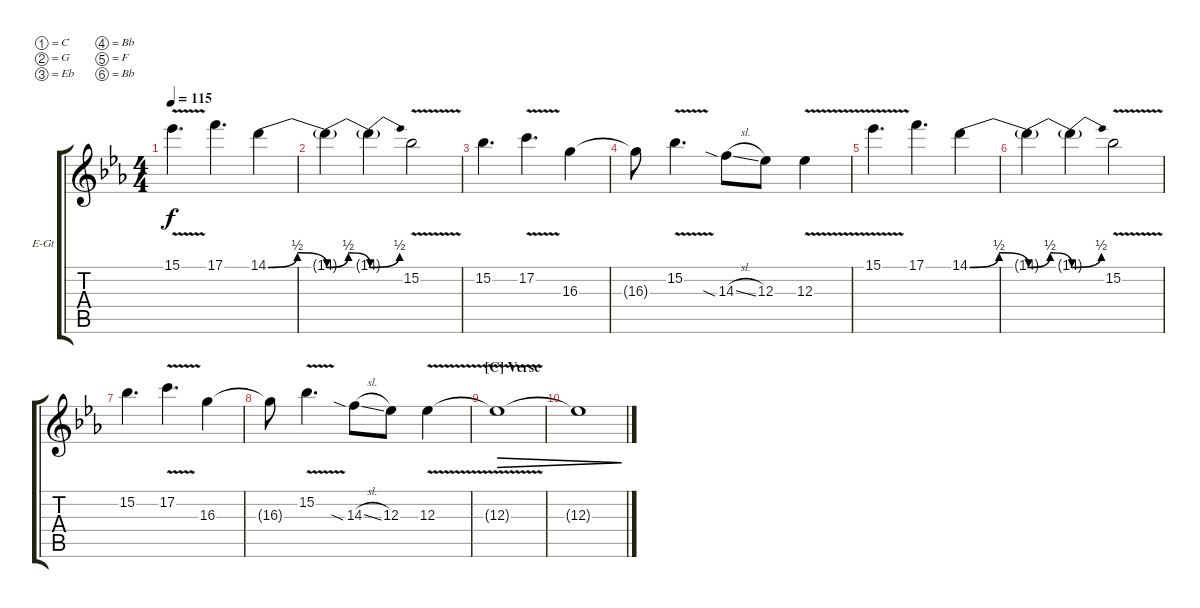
\bracketExtendMode groupsimilarinstruments
\firstSystemTrackNameOrientation horizontal
\otherSystemsTrackNameOrientation horizontal
\track ("Lead 1 " "E-Gt") {instrument distortionguitar}
\staff {score tabs}
\tuning (C4 G3 Eb3 Bb2 F2 Bb1)
\ts (4 4)
\tempo 115
\clef g2
\ks cminor
15.1{v}.4{d dy f} 17.1.4{d} 14.1{be (bendrelease 25.2 0 34.199999999999996 2 55.199999999999996 2 58.8 0)}.4 |
14.1{be (bendrelease 25.2 0 35.4 2 54.6 2 59.4 0) t}.4 14.1{be (bend 26.4 0 35.4 2) t}.4 15.2{v}.2 |
15.2.4{d} 17.2{v}.4{d} 16.3.4 |
16.3{t}.8 15.2{v}.4{d} 14.3{sia sl}.8 12.3.8 12.3{v}.4 |
15.1{v}.4{d} 17.1.4{d} 14.1{be (bendrelease 25.2 0 34.199999999999996 2 55.199999999999996 2 58.8 0)}.4 |
14.1{be (bendrelease 25.2 0 35.4 2 54.6 2 59.4 0) t}.4 14.1{be (bend 26.4 0 35.4 2) t}.4 15.2{v}.2 |
15.2.4{d} 17.2{v}.4{d} 16.3.4 |
16.3{t}.8 15.2{v}.4{d} 14.3{sia sl}.8 12.3.8 12.3{v}.4 |
\section ("C" "Verse")
12.3{t}.1{dec} |
12.3{t}.1{dec}
